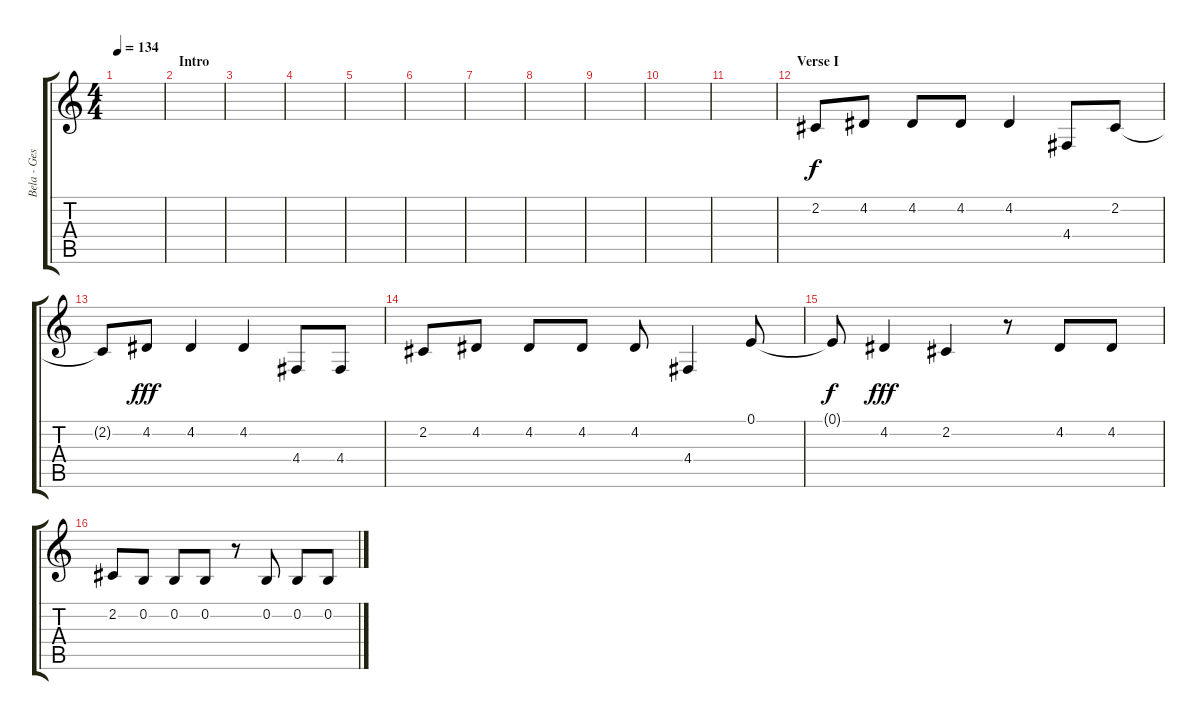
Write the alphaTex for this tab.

\track ("Bela - Gesang " "Bela - Ges") {instrument tenorsax}
\staff {score tabs}
\tuning (E4 B3 G3 D3 A2 E2) {hide}
\ts (4 4)
\tempo 134
\clef g2
\ks c
|
\section ("" "Intro")
|
|
|
|
|
|
|
|
|
|
\section ("" "Verse I")
2.2.8 4.2.8 4.2.8 4.2.8 4.2.4 4.4.8 2.2.8 |
2.2{t}.8{dy f} 4.2.8{dy fff} 4.2.4 4.2.4 4.4.8 4.4.8 |
2.2.8 4.2.8 4.2.8 4.2.8 4.2.8 4.4.4 0.1.8 |
0.1{t}.8{dy f} 4.2.4{dy fff} 2.2.4 r.8 4.2.8 4.2.8 |
2.2.8 0.2.8 0.2.8 0.2.8 r.8 0.2.8 0.2.8 0.2.8
